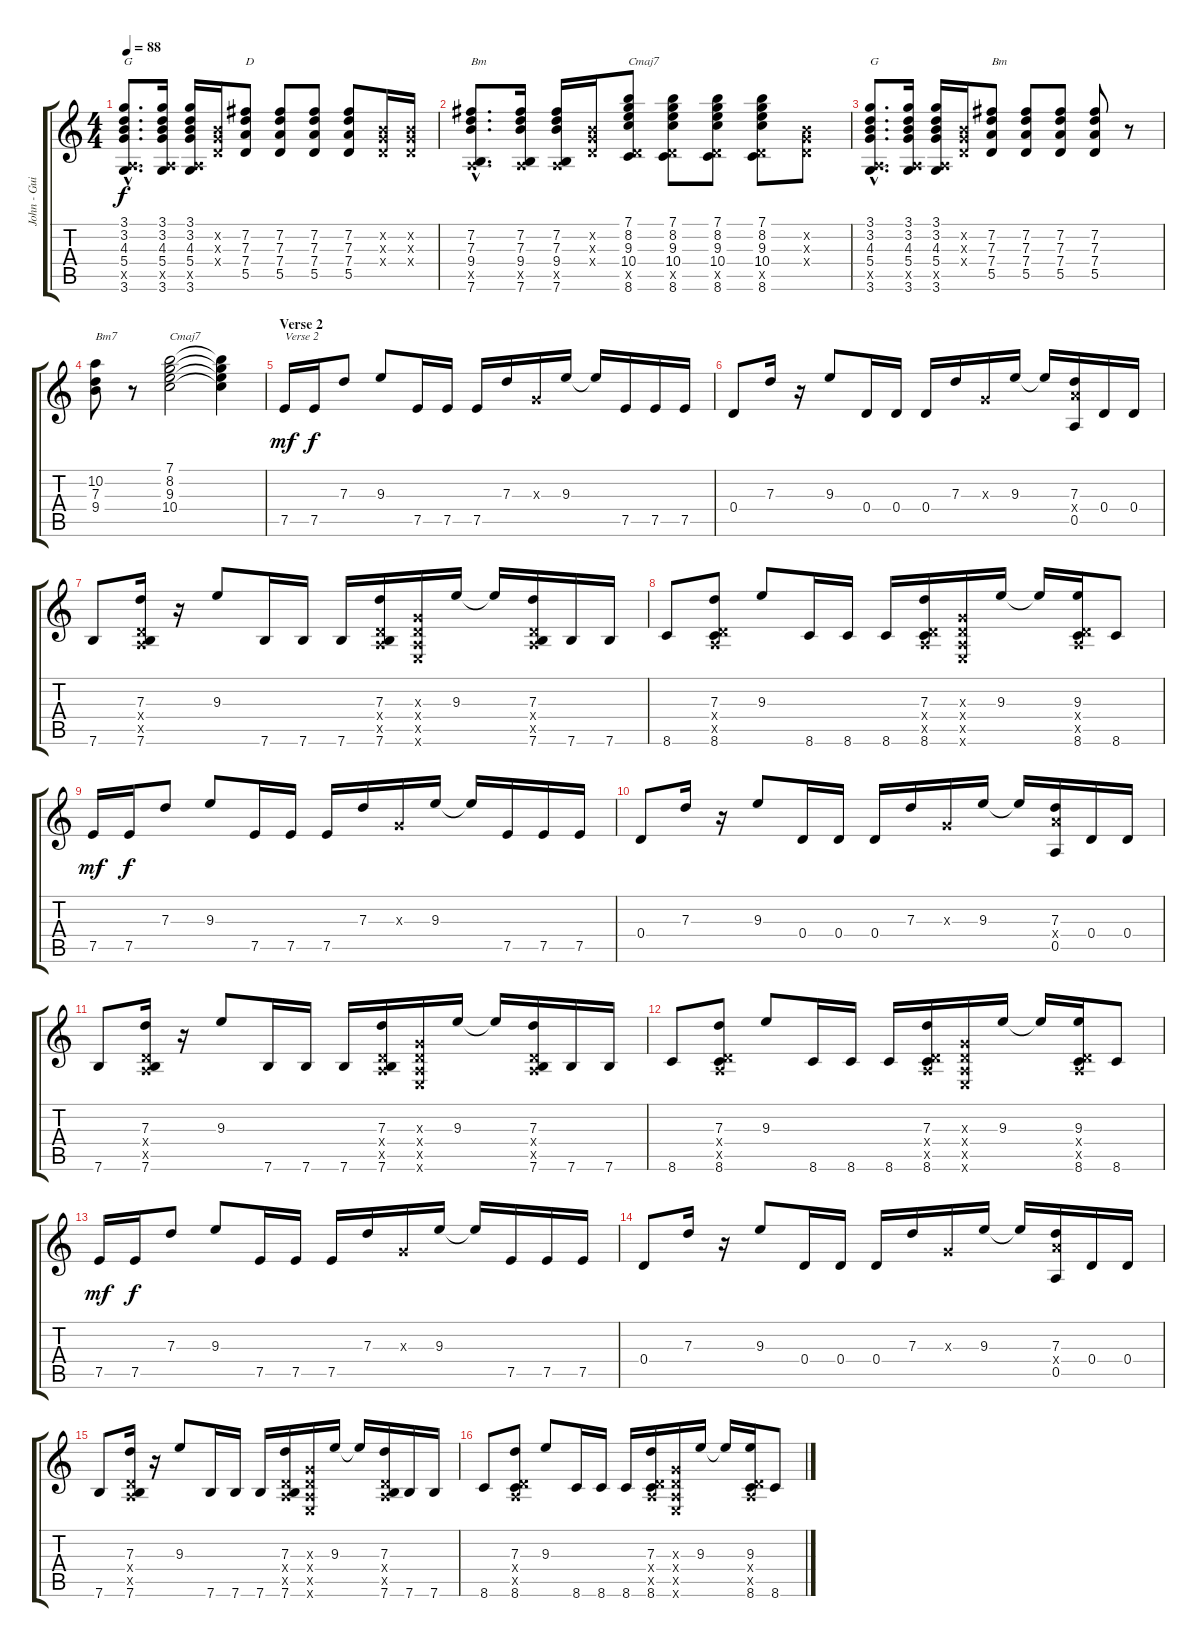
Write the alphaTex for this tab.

\track ("John - Guitar" "John - Gui") {instrument electricguitarclean}
\staff {score tabs}
\tuning (E4 B3 G3 D3 A2 E2) {hide}
\ts (4 4)
\tempo 88
\clef g2
\ks c
(3.1{hac} 3.2{hac} 4.3{hac} 5.4{hac} 0.5{hac x} 3.6{hac}).8{d txt "G" dy f} (3.1 3.2 4.3 5.4 0.5{x} 3.6).16 (3.1 3.2 4.3 5.4 0.5{x} 3.6).16 (0.2{x} 0.3{x} 0.4{x}).16 (7.2 7.3 7.4 5.5).8{txt "D"} (7.2 7.3 7.4 5.5).8 (7.2 7.3 7.4 5.5).8 (7.2 7.3 7.4 5.5).8 (0.2{x} 0.3{x} 0.4{x}).16 (0.2{x} 0.3{x} 0.4{x}).16 |
(7.2{hac} 7.3{hac} 9.4{hac} 0.5{hac x} 7.6{hac}).8{d txt "Bm"} (7.2 7.3 9.4 0.5{x} 7.6).16 (7.2 7.3 9.4 0.5{x} 7.6).16 (0.2{x} 0.3{x} 0.4{x}).16 (7.1 8.2 9.3 10.4 5.5{x} 8.6).8{txt "Cmaj7"} (7.1 8.2 9.3 10.4 5.5{x} 8.6).8 (7.1 8.2 9.3 10.4 5.5{x} 8.6).8 (7.1 8.2 9.3 10.4 5.5{x} 8.6).8 (0.2{x} 0.3{x} 0.4{x}).8 |
(3.1{hac} 3.2{hac} 4.3{hac} 5.4{hac} 0.5{hac x} 3.6{hac}).8{d txt "G"} (3.1 3.2 4.3 5.4 0.5{x} 3.6).16 (3.1 3.2 4.3 5.4 0.5{x} 3.6).16 (0.2{x} 0.3{x} 0.4{x}).16 (7.2 7.3 7.4 5.5).8{txt "Bm"} (7.2 7.3 7.4 5.5).8 (7.2 7.3 7.4 5.5).8 (7.2 7.3 7.4 5.5).8 r.8 |
(10.2 7.3 9.4).8{txt "Bm7"} r.8 (7.1 8.2 9.3 10.4).2{txt "Cmaj7"} (7.1{t} 8.2{t} 9.3{t} 10.4{t}).4 |
\section ("" "Verse 2")
7.5.16{txt "Verse 2" dy mf} 7.5.16{dy f} 7.3.8 9.3.8 7.5.16 7.5.16 7.5.16 7.3.16 0.3{x}.16 9.3.16 9.3{t}.16 7.5.16 7.5.16 7.5.16 |
0.4.8 7.3.16 r.16 9.3.8 0.4.16 0.4.16 0.4.16 7.3.16 0.3{x}.16 9.3.16 9.3{t}.16 (7.3 7.4{x} 0.5).16 0.4.16 0.4.16 |
7.6.8 (7.3 0.4{x} 0.5{x} 7.6).16 r.16 9.3.8 7.6.16 7.6.16 7.6.16 (7.3 0.4{x} 0.5{x} 7.6).16 (0.3{x} 0.4{x} 0.5{x} 0.6{x}).16 9.3.16 9.3{t}.16 (7.3 0.4{x} 0.5{x} 7.6).16 7.6.16 7.6.16 |
8.6.8 (7.3 0.4{x} 0.5{x} 8.6).8 9.3.8 8.6.16 8.6.16 8.6.16 (7.3 0.4{x} 0.5{x} 8.6).16 (0.3{x} 0.4{x} 0.5{x} 0.6{x}).16 9.3.16 9.3{t}.16 (9.3 0.4{x} 0.5{x} 8.6).16 8.6.8 |
7.5.16{dy mf} 7.5.16{dy f} 7.3.8 9.3.8 7.5.16 7.5.16 7.5.16 7.3.16 0.3{x}.16 9.3.16 9.3{t}.16 7.5.16 7.5.16 7.5.16 |
0.4.8 7.3.16 r.16 9.3.8 0.4.16 0.4.16 0.4.16 7.3.16 0.3{x}.16 9.3.16 9.3{t}.16 (7.3 7.4{x} 0.5).16 0.4.16 0.4.16 |
7.6.8 (7.3 0.4{x} 0.5{x} 7.6).16 r.16 9.3.8 7.6.16 7.6.16 7.6.16 (7.3 0.4{x} 0.5{x} 7.6).16 (0.3{x} 0.4{x} 0.5{x} 0.6{x}).16 9.3.16 9.3{t}.16 (7.3 0.4{x} 0.5{x} 7.6).16 7.6.16 7.6.16 |
8.6.8 (7.3 0.4{x} 0.5{x} 8.6).8 9.3.8 8.6.16 8.6.16 8.6.16 (7.3 0.4{x} 0.5{x} 8.6).16 (0.3{x} 0.4{x} 0.5{x} 0.6{x}).16 9.3.16 9.3{t}.16 (9.3 0.4{x} 0.5{x} 8.6).16 8.6.8 |
7.5.16{dy mf} 7.5.16{dy f} 7.3.8 9.3.8 7.5.16 7.5.16 7.5.16 7.3.16 0.3{x}.16 9.3.16 9.3{t}.16 7.5.16 7.5.16 7.5.16 |
0.4.8 7.3.16 r.16 9.3.8 0.4.16 0.4.16 0.4.16 7.3.16 0.3{x}.16 9.3.16 9.3{t}.16 (7.3 7.4{x} 0.5).16 0.4.16 0.4.16 |
7.6.8 (7.3 0.4{x} 0.5{x} 7.6).16 r.16 9.3.8 7.6.16 7.6.16 7.6.16 (7.3 0.4{x} 0.5{x} 7.6).16 (0.3{x} 0.4{x} 0.5{x} 0.6{x}).16 9.3.16 9.3{t}.16 (7.3 0.4{x} 0.5{x} 7.6).16 7.6.16 7.6.16 |
8.6.8 (7.3 0.4{x} 0.5{x} 8.6).8 9.3.8 8.6.16 8.6.16 8.6.16 (7.3 0.4{x} 0.5{x} 8.6).16 (0.3{x} 0.4{x} 0.5{x} 0.6{x}).16 9.3.16 9.3{t}.16 (9.3 0.4{x} 0.5{x} 8.6).16 8.6.8
